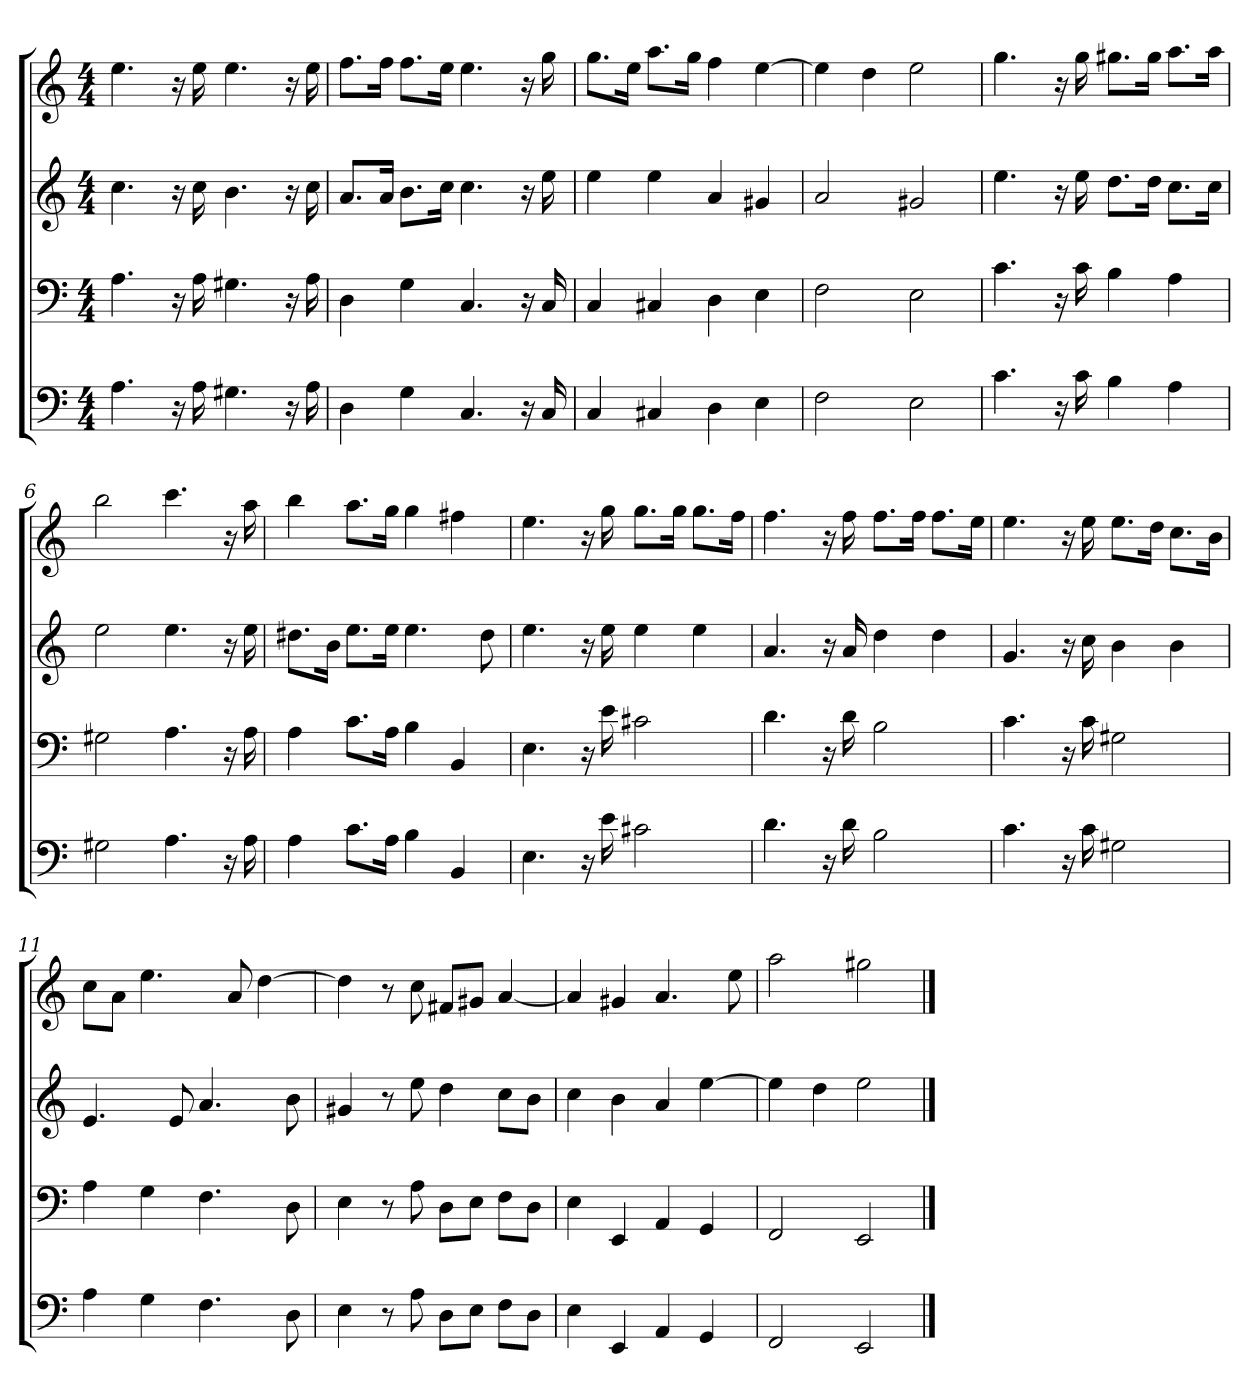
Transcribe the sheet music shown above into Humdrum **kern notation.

**kern	**kern	**kern	**kern
*part4	*part3	*part2	*part1
*staff4	*staff3	*staff2	*staff1
*k[]	*k[]	*k[]	*k[]
*a:	*a:	*a:	*a:
*M4/4	*M4/4	*M4/4	*M4/4
=1	=1	=1	=1
4.A	4.A	4.cc	4.ee
16r	16r	16r	16r
16A	16A	16cc	16ee
4.G#X	4.G#X	4.b	4.ee
16r	16r	16r	16r
16A	16A	16cc	16ee
=2	=2	=2	=2
4D	4D	8.aL	8.ffL
.	.	16aJk	16ffJk
4G	4G	8.bL	8.ffL
.	.	16ccJk	16eeJk
4.C	4.C	4.cc	4.ee
16r	16r	16r	16r
16C	16C	16ee	16gg
=3	=3	=3	=3
4C	4C	4ee	8.ggL
.	.	.	16eeJk
4C#X	4C#X	4ee	8.aaL
.	.	.	16ggJk
4D	4D	4a	4ff
4E	4E	4g#X	[4ee
=4	=4	=4	=4
2F	2F	2a	4ee]
.	.	.	4dd
2E	2E	2g#X	2ee
=5	=5	=5	=5
4.c	4.c	4.ee	4.gg
16r	16r	16r	16r
16c	16c	16ee	16gg
4B	4B	8.ddL	8.gg#XL
.	.	16ddJk	16gg#Jk
4A	4A	8.ccL	8.aaL
.	.	16ccJk	16aaJk
=6	=6	=6	=6
2G#X	2G#X	2ee	2bb
4.A	4.A	4.ee	4.ccc
16r	16r	16r	16r
16A	16A	16ee	16aa
=7	=7	=7	=7
4A	4A	8.dd#XL	4bb
.	.	16bJk	.
8.cL	8.cL	8.eeL	8.aaL
16AJk	16AJk	16eeJk	16ggJk
4B	4B	4.ee	4gg
4BB	4BB	.	4ff#X
.	.	8dd#	.
=8	=8	=8	=8
4.E	4.E	4.ee	4.ee
16r	16r	16r	16r
16e	16e	16ee	16gg
2c#X	2c#X	4ee	8.ggL
.	.	.	16ggJk
.	.	4ee	8.ggL
.	.	.	16ffJk
=9	=9	=9	=9
4.d	4.d	4.a	4.ff
16r	16r	16r	16r
16d	16d	16a	16ff
2B	2B	4dd	8.ffL
.	.	.	16ffJk
.	.	4dd	8.ffL
.	.	.	16eeJk
=10	=10	=10	=10
4.c	4.c	4.g	4.ee
16r	16r	16r	16r
16c	16c	16cc	16ee
2G#X	2G#X	4b	8.eeL
.	.	.	16ddJk
.	.	4b	8.ccL
.	.	.	16bJk
=11	=11	=11	=11
4A	4A	4.e	8ccL
.	.	.	8aJ
4G	4G	.	4.ee
.	.	8e	.
4.F	4.F	4.a	.
.	.	.	8a
.	.	.	[4dd
8D	8D	8b	.
=12	=12	=12	=12
4E	4E	4g#X	4dd]
8r	8r	8r	8r
8A	8A	8ee	8cc
8DL	8DL	4dd	8f#XL
8EJ	8EJ	.	8g#XJ
8FL	8FL	8ccL	[4a
8DJ	8DJ	8bJ	.
=13	=13	=13	=13
4E	4E	4cc	4a]
4EE	4EE	4b	4g#X
4AA	4AA	4a	4.a
4GG	4GG	[4ee	.
.	.	.	8ee
=14	=14	=14	=14
2FF	2FF	4ee]	2aa
.	.	4dd	.
2EE	2EE	2ee	2gg#X
==	==	==	==
*-	*-	*-	*-
